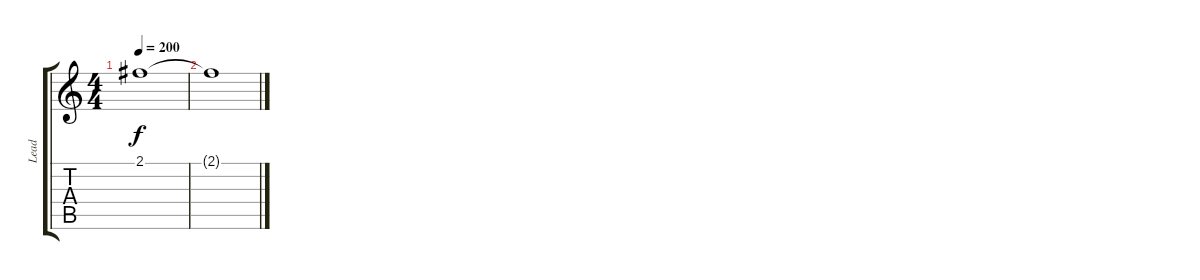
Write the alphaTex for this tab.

\track ("Lead" "Lead") {instrument overdrivenguitar}
\staff {score tabs}
\tuning (E4 B3 G3 D3 A2 E2) {hide}
\ts (4 4)
\tempo 200
\clef g2
\ks c
2.1.1{dy f} |
2.1{t}.1
